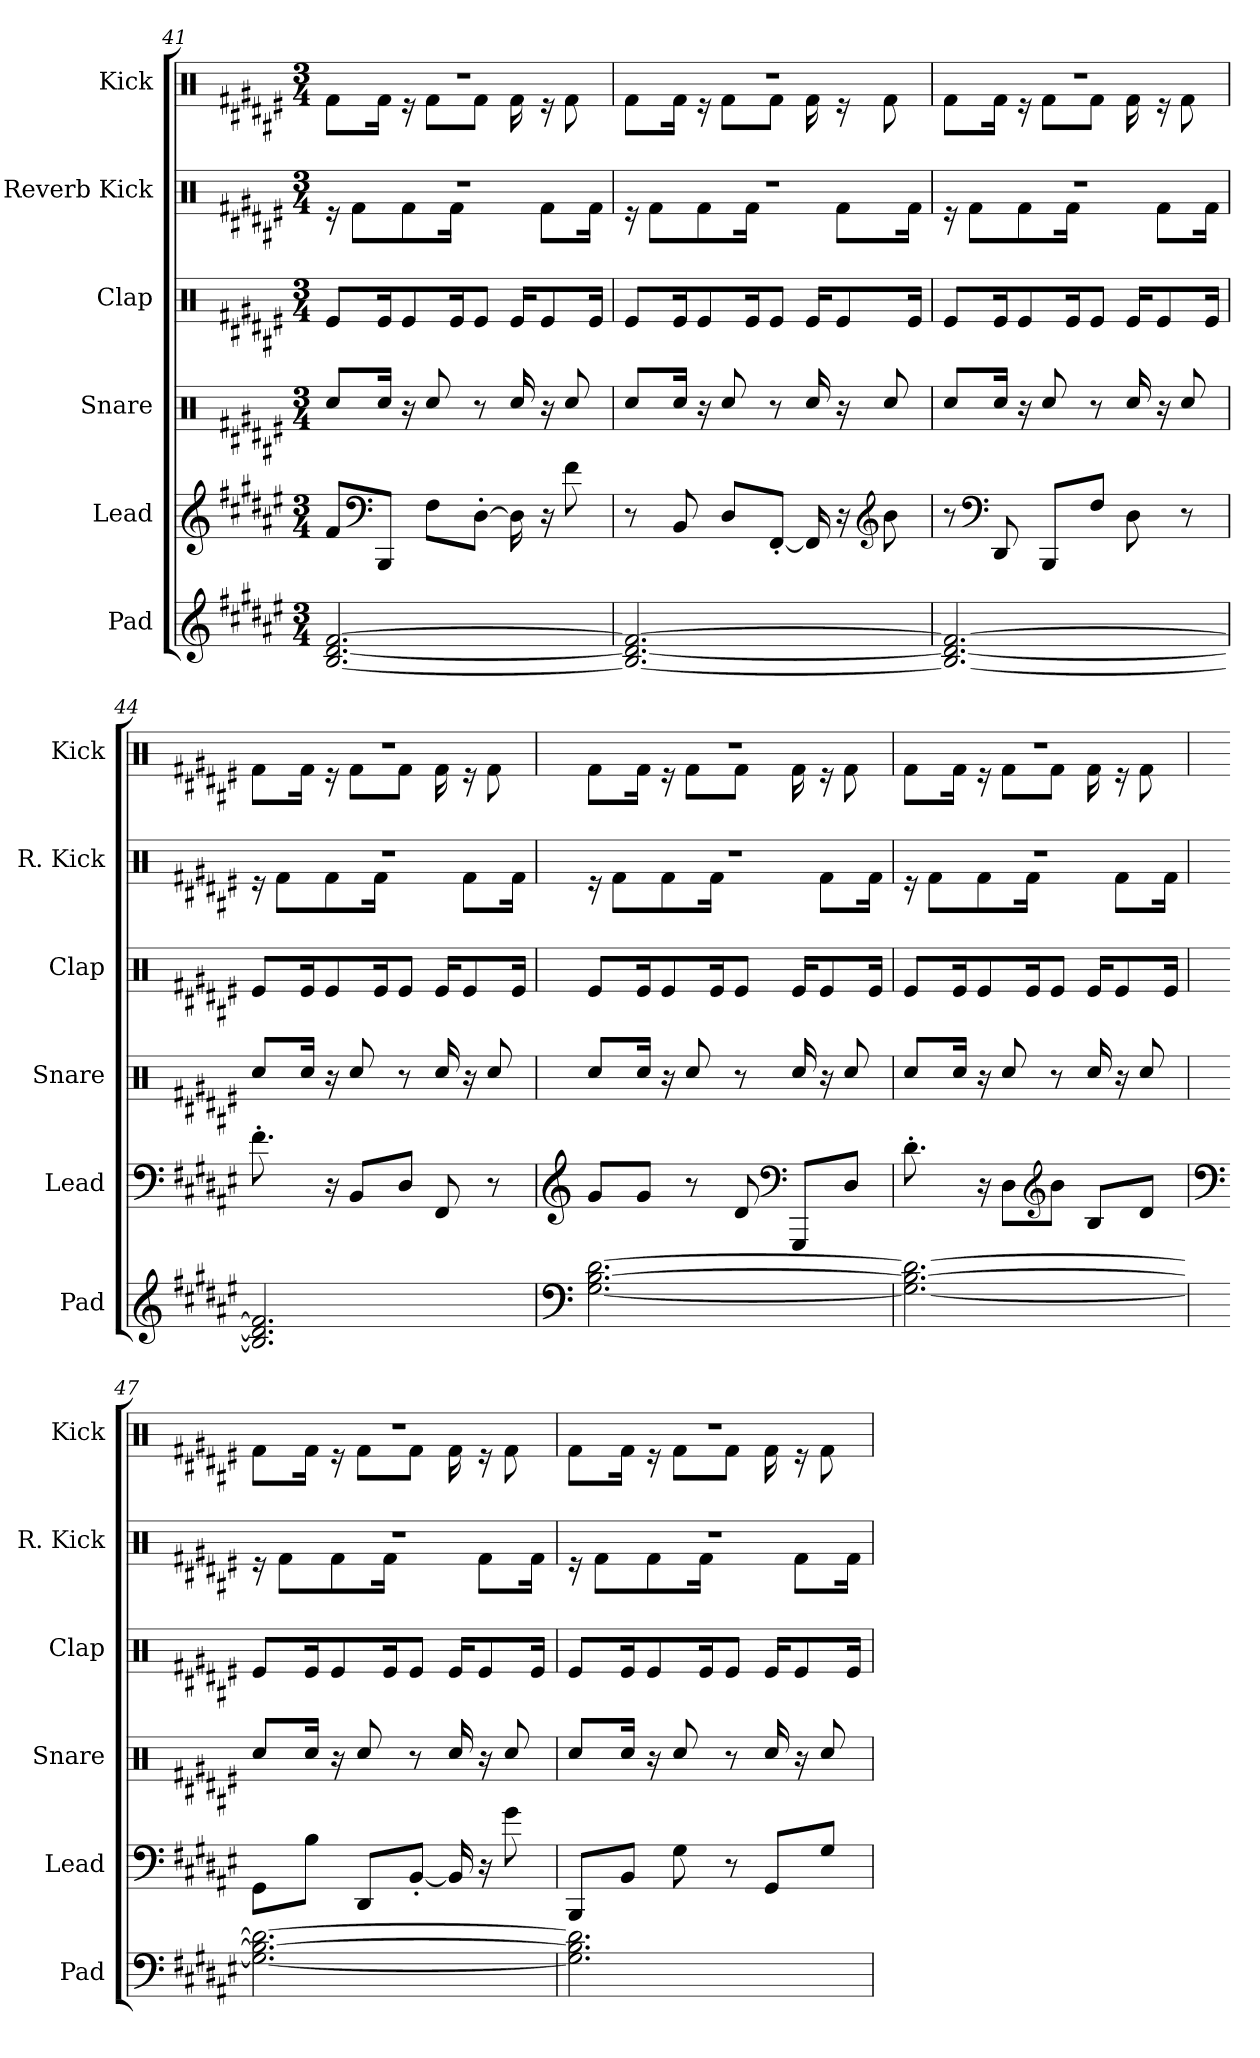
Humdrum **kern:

**kern	**kern	**kern	**kern	**kern	**kern
*part6	*part5	*part4	*part3	*part2	*part1
*staff6	*staff5	*staff4	*staff3	*staff2	*staff1
*I"Pad	*I"Lead	*I"Snare	*I"Clap	*I"Reverb Kick	*I"Kick
*I'Pad	*I'Lead	*I'Snare	*I'Clap	*I'R. Kick	*I'Kick
*clefG2	*clefG2	*clefX	*clefX	*clefX	*clefX
*k[f#c#g#d#a#e#]	*k[f#c#g#d#a#e#]	*k[f#c#g#d#a#e#]	*k[f#c#g#d#a#e#]	*k[f#c#g#d#a#e#]	*k[f#c#g#d#a#e#]
*M3/4	*M3/4	*M3/4	*M3/4	*M3/4	*M3/4
=41	=41	=41	=41	=41	=41
*	*	*	*	*^	*^
[2.B/ [2.d#/ [2.f#/	8f#/L	8Rcc/L	8Re/L	2.r	16r	2.r	8Rf\L
.	.	.	.	.	8Rf\L	.	.
*	*clefF4	*	*	*	*	*	*
.	8BBB/J	16Rcc/Jk	16Re/K	.	.	.	16Rf\Jk
.	.	16r	8Re/	.	8Rf\	.	16r
.	8F#\L	8Rcc/	.	.	.	.	8Rf\L
.	.	.	16Re/K	.	16Rf\Jk	.	.
.	[8D#'\J	8r	8Re/J	.	8.ryy	.	8Rf\J
.	16D#\]	16Rcc/	16Re/KL	.	.	.	16Rf\
.	16r	16r	8Re/	.	8Rf\L	.	16r
.	8f#\	8Rcc/	.	.	.	.	8Rf\
.	.	.	16Re/Jk	.	16Rf\Jk	.	.
!!LO:PB:g=z	!!
=42	=42	=42	=42	=42	=42	=42	=42
2.B/_ 2.d#/_ 2.f#/_	8r	8Rcc/L	8Re/L	2.r	16r	2.r	8Rf\L
.	.	.	.	.	8Rf\L	.	.
.	8BB/	16Rcc/Jk	16Re/K	.	.	.	16Rf\Jk
.	.	16r	8Re/	.	8Rf\	.	16r
.	8D#/L	8Rcc/	.	.	.	.	8Rf\L
.	.	.	16Re/K	.	16Rf\Jk	.	.
.	[8FF#'/J	8r	8Re/J	.	8.ryy	.	8Rf\J
.	16FF#/]	16Rcc/	16Re/KL	.	.	.	16Rf\
.	16r	16r	8Re/	.	8Rf\L	.	16r
*	*clefG2	*	*	*	*	*	*
.	8b\	8Rcc/	.	.	.	.	8Rf\
.	.	.	16Re/Jk	.	16Rf\Jk	.	.
=43	=43	=43	=43	=43	=43	=43	=43
2.B/_ 2.d#/_ 2.f#/_	8r	8Rcc/L	8Re/L	2.r	16r	2.r	8Rf\L
.	.	.	.	.	8Rf\L	.	.
*	*clefF4	*	*	*	*	*	*
.	8DD#/	16Rcc/Jk	16Re/K	.	.	.	16Rf\Jk
.	.	16r	8Re/	.	8Rf\	.	16r
.	8BBB/L	8Rcc/	.	.	.	.	8Rf\L
.	.	.	16Re/K	.	16Rf\Jk	.	.
.	8F#/J	8r	8Re/J	.	8.ryy	.	8Rf\J
.	8D#\	16Rcc/	16Re/KL	.	.	.	16Rf\
.	.	16r	8Re/	.	8Rf\L	.	16r
.	8r	8Rcc/	.	.	.	.	8Rf\
.	.	.	16Re/Jk	.	16Rf\Jk	.	.
=44	=44	=44	=44	=44	=44	=44	=44
2.B/] 2.d#/] 2.f#/]	8.f#'\	8Rcc/L	8Re/L	2.r	16r	2.r	8Rf\L
.	.	.	.	.	8Rf\L	.	.
.	.	16Rcc/Jk	16Re/K	.	.	.	16Rf\Jk
.	16r	16r	8Re/	.	8Rf\	.	16r
.	8BB/L	8Rcc/	.	.	.	.	8Rf\L
.	.	.	16Re/K	.	16Rf\Jk	.	.
.	8D#/J	8r	8Re/J	.	8.ryy	.	8Rf\J
.	8FF#/	16Rcc/	16Re/KL	.	.	.	16Rf\
.	.	16r	8Re/	.	8Rf\L	.	16r
.	8r	8Rcc/	.	.	.	.	8Rf\
.	.	.	16Re/Jk	.	16Rf\Jk	.	.
!!LO:LB:g=z	!!
=45	=45	=45	=45	=45	=45	=45	=45
*clefF4	*clefG2	*	*	*	*	*	*
[2.G#\ [2.B\ [2.d#\	8g#/L	8Rcc/L	8Re/L	2.r	16r	2.r	8Rf\L
.	.	.	.	.	8Rf\L	.	.
.	8g#/J	16Rcc/Jk	16Re/K	.	.	.	16Rf\Jk
.	.	16r	8Re/	.	8Rf\	.	16r
.	8r	8Rcc/	.	.	.	.	8Rf\L
.	.	.	16Re/K	.	16Rf\Jk	.	.
.	8d#/	8r	8Re/J	.	8.ryy	.	8Rf\J
*	*clefF4	*	*	*	*	*	*
.	8GGG#/L	16Rcc/	16Re/KL	.	.	.	16Rf\
.	.	16r	8Re/	.	8Rf\L	.	16r
.	8D#/J	8Rcc/	.	.	.	.	8Rf\
.	.	.	16Re/Jk	.	16Rf\Jk	.	.
=46	=46	=46	=46	=46	=46	=46	=46
2.G#\_ 2.B\_ 2.d#\_	8.d#'\	8Rcc/L	8Re/L	2.r	16r	2.r	8Rf\L
.	.	.	.	.	8Rf\L	.	.
.	.	16Rcc/Jk	16Re/K	.	.	.	16Rf\Jk
.	16r	16r	8Re/	.	8Rf\	.	16r
.	8D#\L	8Rcc/	.	.	.	.	8Rf\L
.	.	.	16Re/K	.	16Rf\Jk	.	.
*	*clefG2	*	*	*	*	*	*
.	8b\J	8r	8Re/J	.	8.ryy	.	8Rf\J
.	8B/L	16Rcc/	16Re/KL	.	.	.	16Rf\
.	.	16r	8Re/	.	8Rf\L	.	16r
.	8d#/J	8Rcc/	.	.	.	.	8Rf\
.	.	.	16Re/Jk	.	16Rf\Jk	.	.
=47	=47	=47	=47	=47	=47	=47	=47
*	*clefF4	*	*	*	*	*	*
2.G#\_ 2.B\_ 2.d#\_	8GG#\L	8Rcc/L	8Re/L	2.r	16r	2.r	8Rf\L
.	.	.	.	.	8Rf\L	.	.
.	8B\J	16Rcc/Jk	16Re/K	.	.	.	16Rf\Jk
.	.	16r	8Re/	.	8Rf\	.	16r
.	8DD#/L	8Rcc/	.	.	.	.	8Rf\L
.	.	.	16Re/K	.	16Rf\Jk	.	.
.	[8BB'/J	8r	8Re/J	.	8.ryy	.	8Rf\J
.	16BB/]	16Rcc/	16Re/KL	.	.	.	16Rf\
.	16r	16r	8Re/	.	8Rf\L	.	16r
.	8g#\	8Rcc/	.	.	.	.	8Rf\
.	.	.	16Re/Jk	.	16Rf\Jk	.	.
!!LO:PB:g=z	!!
=48	=48	=48	=48	=48	=48	=48	=48
2.G#\] 2.B\] 2.d#\]	8BBB/L	8Rcc/L	8Re/L	2.r	16r	2.r	8Rf\L
.	.	.	.	.	8Rf\L	.	.
.	8BB/J	16Rcc/Jk	16Re/K	.	.	.	16Rf\Jk
.	.	16r	8Re/	.	8Rf\	.	16r
.	8G#\	8Rcc/	.	.	.	.	8Rf\L
.	.	.	16Re/K	.	16Rf\Jk	.	.
.	8r	8r	8Re/J	.	8.ryy	.	8Rf\J
.	8GG#/L	16Rcc/	16Re/KL	.	.	.	16Rf\
.	.	16r	8Re/	.	8Rf\L	.	16r
.	8G#/J	8Rcc/	.	.	.	.	8Rf\
.	.	.	16Re/Jk	.	16Rf\Jk	.	.
*	*	*	*	*v	*v	*	*
*	*	*	*	*	*v	*v
=	=	=	=	=	=
*-	*-	*-	*-	*-	*-
